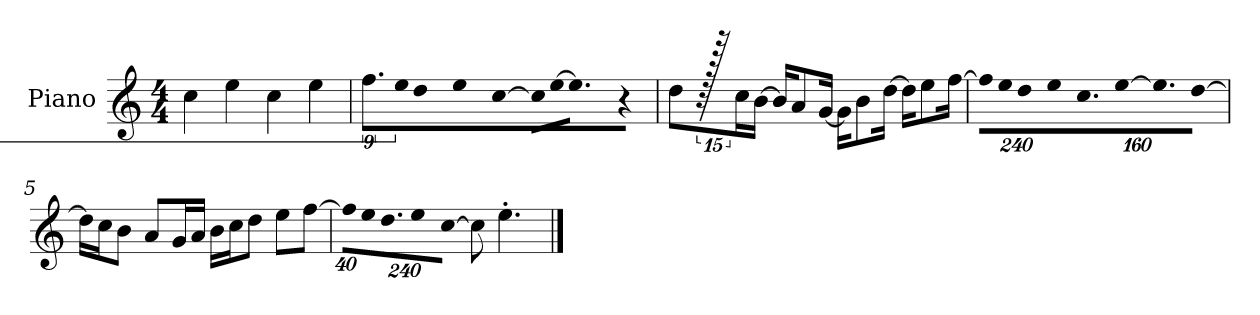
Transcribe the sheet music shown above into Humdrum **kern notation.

**kern
*part1
*staff1
*I"Piano
*I'P-no
*clefG2
*k[]
*M4/4
*MM90
=1
4cc\
4ee\
4cc\
4ee\
=2
9.ff\L
!LO:N:vis=16
1920%107ee\K
!LO:N:vis=8
640%71dd\
!LO:N:vis=8
640%71ee\J
!LO:N:vis=4
[1920%427cc\
!LO:N:vis=16
1920%107cc\LL]
!LO:N:vis=16
[1920%107ee\J
9.ee\J]
960%53r
=3
8dd\L
1920r
16cc\L
[16b\JJ
16b/KL]
8a/
[16g/Jk
16g\KL]
8b\
[16dd\Jk
16dd\KL]
8ee\
[16ff\Jk
=4
*Xbrackettup
!LO:N:vis=16
1920%137ff\LL]
!LO:N:vis=16
1920%137ee\J
!LO:N:vis=8
960%137dd\
!LO:N:vis=8
960%137ee\
!LO:N:vis=8.
640%137cc\
!LO:N:vis=16
[1920%137ee\K
!LO:N:vis=8.
640%137ee\]
!LO:N:vis=16
[1920%137dd\Jk
!!LO:LB:g=z
=5
16dd\LL]
16cc\J
8b\J
8a/L
16g/L
16a/JJ
16b\LL
16cc\J
8dd\J
8ee\L
[8ff\J
=6
!LO:N:vis=32
640%23ff\KLL]
!LO:N:vis=16
1920%137ee\
!LO:N:vis=16.
960%103dd\J
!LO:N:vis=8
960%137ee\
!LO:N:vis=8
[960%137cc\J
8cc\]
4.ee'\
==
*-
